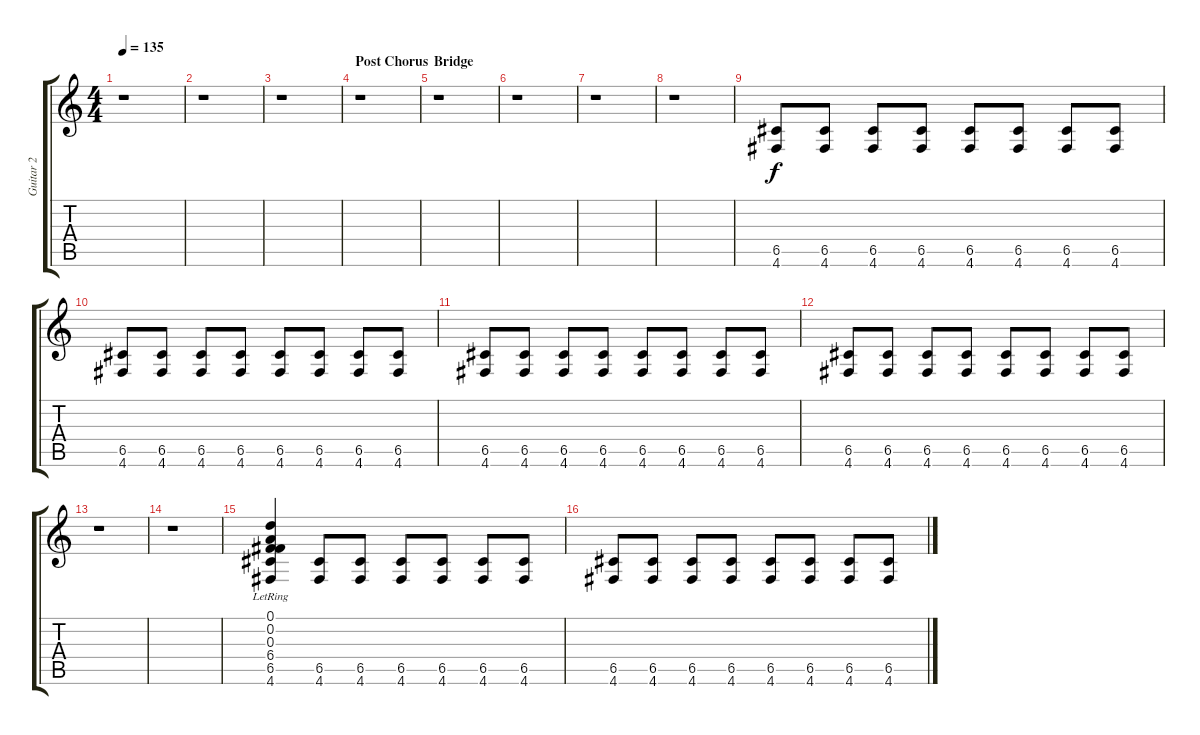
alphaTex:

\track ("Guitar 2" "Guitar 2") {instrument electricguitarclean}
\staff {score tabs}
\tuning (D4 A3 F3 C3 G2 D2) {hide}
\ts (4 4)
\tempo 135
\clef g2
\ks c
r.1{dy f} |
r.1 |
r.1 |
\section ("" "Post Chorus")
r.1 |
\section ("" "Bridge")
r.1 |
r.1 |
r.1 |
r.1 |
(6.5 4.6).8 (6.5 4.6).8 (6.5 4.6).8 (6.5 4.6).8 (6.5 4.6).8 (6.5 4.6).8 (6.5 4.6).8 (6.5 4.6).8 |
(6.5 4.6).8 (6.5 4.6).8 (6.5 4.6).8 (6.5 4.6).8 (6.5 4.6).8 (6.5 4.6).8 (6.5 4.6).8 (6.5 4.6).8 |
(6.5 4.6).8 (6.5 4.6).8 (6.5 4.6).8 (6.5 4.6).8 (6.5 4.6).8 (6.5 4.6).8 (6.5 4.6).8 (6.5 4.6).8 |
(6.5 4.6).8 (6.5 4.6).8 (6.5 4.6).8 (6.5 4.6).8 (6.5 4.6).8 (6.5 4.6).8 (6.5 4.6).8 (6.5 4.6).8 |
r.1 |
r.1 |
(0.1{lr} 0.2{lr} 0.3{lr} 6.4 6.5 4.6).4 (6.5 4.6).8 (6.5 4.6).8 (6.5 4.6).8 (6.5 4.6).8 (6.5 4.6).8 (6.5 4.6).8 |
(6.5 4.6).8 (6.5 4.6).8 (6.5 4.6).8 (6.5 4.6).8 (6.5 4.6).8 (6.5 4.6).8 (6.5 4.6).8 (6.5 4.6).8
